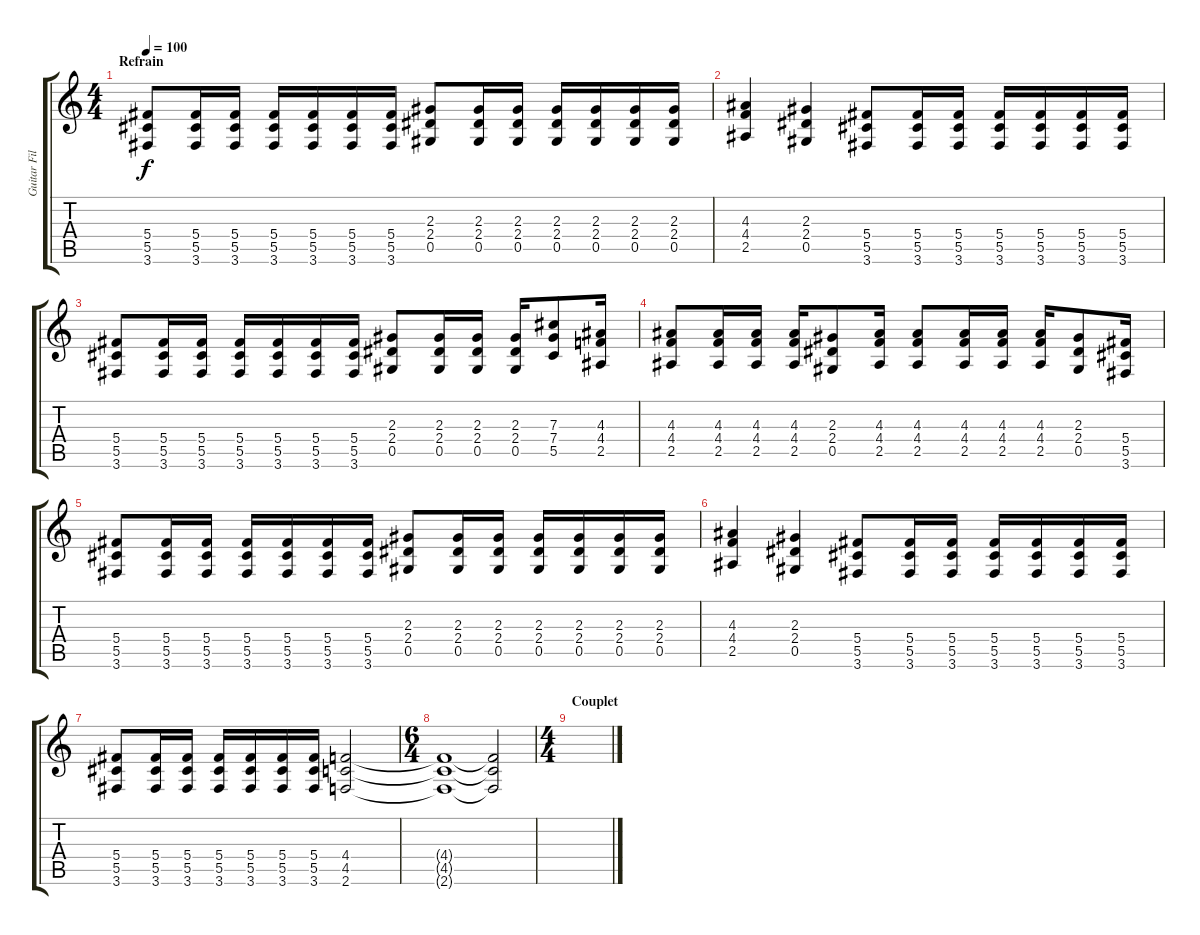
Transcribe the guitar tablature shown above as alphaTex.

\track ("Guitar Fills" "Guitar Fil") {instrument overdrivenguitar}
\staff {score tabs}
\tuning (Eb4 Bb3 Gb3 Db3 Ab2 Eb2) {hide}
\ts (4 4)
\section ("" "Refrain")
\tempo 100
\clef g2
\ks c
(5.4 5.5 3.6).8{dy f} (5.4 5.5 3.6).16 (5.4 5.5 3.6).16 (5.4 5.5 3.6).16 (5.4 5.5 3.6).16 (5.4 5.5 3.6).16 (5.4 5.5 3.6).16 (2.3 2.4 0.5).8 (2.3 2.4 0.5).16 (2.3 2.4 0.5).16 (2.3 2.4 0.5).16 (2.3 2.4 0.5).16 (2.3 2.4 0.5).16 (2.3 2.4 0.5).16 |
(4.3 4.4 2.5).4 (2.3 2.4 0.5).4 (5.4 5.5 3.6).8 (5.4 5.5 3.6).16 (5.4 5.5 3.6).16 (5.4 5.5 3.6).16 (5.4 5.5 3.6).16 (5.4 5.5 3.6).16 (5.4 5.5 3.6).16 |
(5.4 5.5 3.6).8 (5.4 5.5 3.6).16 (5.4 5.5 3.6).16 (5.4 5.5 3.6).16 (5.4 5.5 3.6).16 (5.4 5.5 3.6).16 (5.4 5.5 3.6).16 (2.3 2.4 0.5).8 (2.3 2.4 0.5).16 (2.3 2.4 0.5).16 (2.3 2.4 0.5).16 (7.3 7.4 5.5).8 (4.3 4.4 2.5).16 |
(4.3 4.4 2.5).8 (4.3 4.4 2.5).16 (4.3 4.4 2.5).16 (4.3 4.4 2.5).16 (2.3 2.4 0.5).8 (4.3 4.4 2.5).16 (4.3 4.4 2.5).8 (4.3 4.4 2.5).16 (4.3 4.4 2.5).16 (4.3 4.4 2.5).16 (2.3 2.4 0.5).8 (5.4 5.5 3.6).16 |
(5.4 5.5 3.6).8 (5.4 5.5 3.6).16 (5.4 5.5 3.6).16 (5.4 5.5 3.6).16 (5.4 5.5 3.6).16 (5.4 5.5 3.6).16 (5.4 5.5 3.6).16 (2.3 2.4 0.5).8 (2.3 2.4 0.5).16 (2.3 2.4 0.5).16 (2.3 2.4 0.5).16 (2.3 2.4 0.5).16 (2.3 2.4 0.5).16 (2.3 2.4 0.5).16 |
(4.3 4.4 2.5).4 (2.3 2.4 0.5).4 (5.4 5.5 3.6).8 (5.4 5.5 3.6).16 (5.4 5.5 3.6).16 (5.4 5.5 3.6).16 (5.4 5.5 3.6).16 (5.4 5.5 3.6).16 (5.4 5.5 3.6).16 |
(5.4 5.5 3.6).8 (5.4 5.5 3.6).16 (5.4 5.5 3.6).16 (5.4 5.5 3.6).16 (5.4 5.5 3.6).16 (5.4 5.5 3.6).16 (5.4 5.5 3.6).16 (4.4 4.5 2.6).2 |
\ts (6 4)
(4.4{t} 4.5{t} 2.6{t}).1 (4.4{t} 4.5{t} 2.6{t}).2 |
\ts (4 4)
\section ("" "Couplet")
